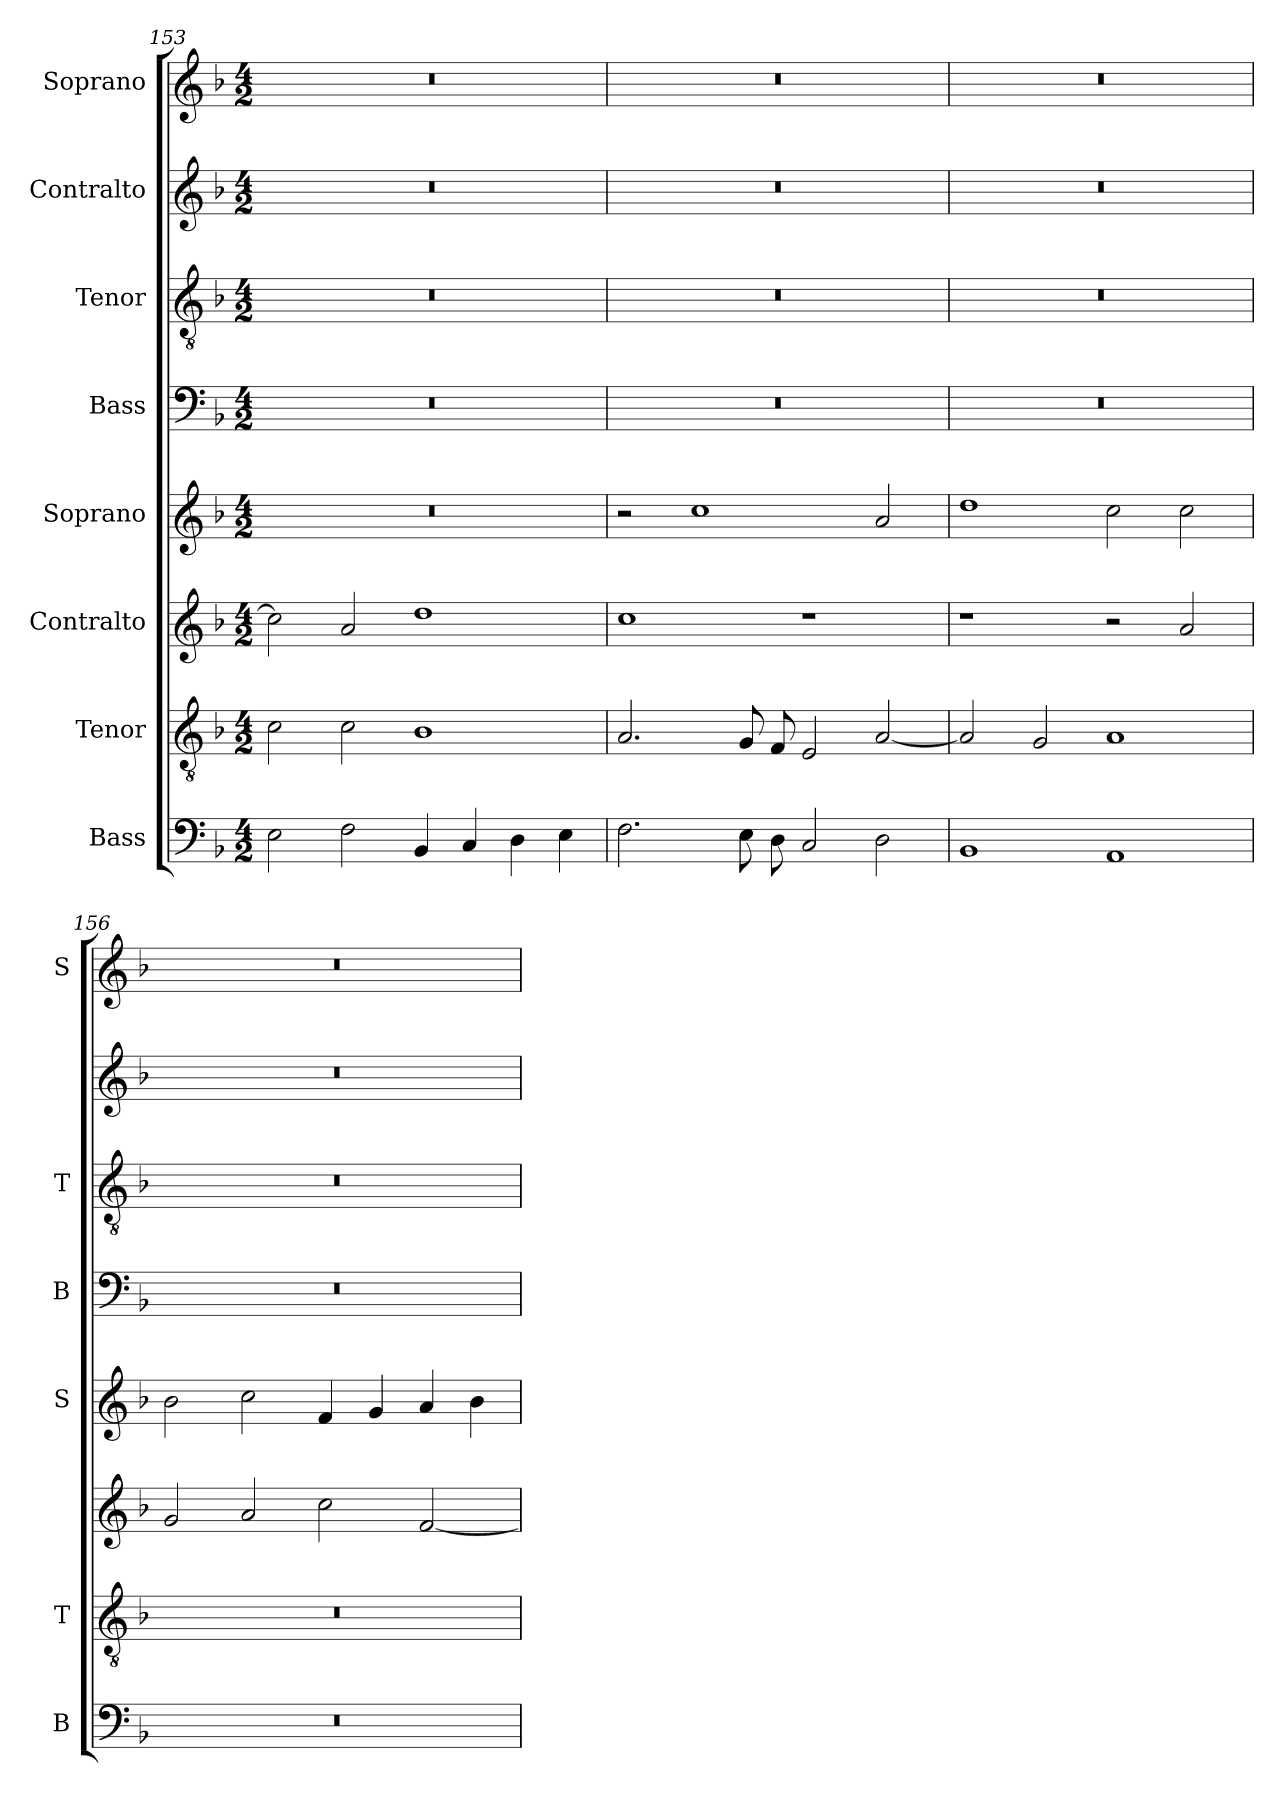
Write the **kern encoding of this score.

**kern	**kern	**kern	**kern	**kern	**kern	**kern	**kern
*part8	*part7	*part6	*part5	*part4	*part3	*part2	*part1
*staff8	*staff7	*staff6	*staff5	*staff4	*staff3	*staff2	*staff1
*I"Bass	*I"Tenor	*I"Contralto	*I"Soprano	*I"Bass	*I"Tenor	*I"Contralto	*I"Soprano
*I'B	*I'T	*	*I'S	*I'B	*I'T	*	*I'S
*clefF4	*clefGv2	*clefG2	*clefG2	*clefF4	*clefGv2	*clefG2	*clefG2
*k[b-]	*k[b-]	*k[b-]	*k[b-]	*k[b-]	*k[b-]	*k[b-]	*k[b-]
*F:ion	*F:ion	*F:ion	*F:ion	*F:ion	*F:ion	*F:ion	*F:ion
*M4/2	*M4/2	*M4/2	*M4/2	*M4/2	*M4/2	*M4/2	*M4/2
=153	=153	=153	=153	=153	=153	=153	=153
2E	2c	2cc]	0r	0r	0r	0r	0r
2F	2c	2a	.	.	.	.	.
4BB-	1B-	1dd	.	.	.	.	.
4C	.	.	.	.	.	.	.
4D	.	.	.	.	.	.	.
4E	.	.	.	.	.	.	.
=154	=154	=154	=154	=154	=154	=154	=154
2.F	2.A	1cc	2r	0r	0r	0r	0r
.	.	.	1cc	.	.	.	.
8E	8G	.	.	.	.	.	.
8D	8F	.	.	.	.	.	.
2C	2E	1r	.	.	.	.	.
2D	[2A	.	2a	.	.	.	.
=155	=155	=155	=155	=155	=155	=155	=155
1BB-	2A]	1r	1dd	0r	0r	0r	0r
.	2G	.	.	.	.	.	.
1AA	1A	2r	2cc	.	.	.	.
.	.	2a	2cc	.	.	.	.
=156	=156	=156	=156	=156	=156	=156	=156
0r	0r	2g	2b-	0r	0r	0r	0r
.	.	2a	2cc	.	.	.	.
.	.	2cc	4f	.	.	.	.
.	.	.	4g	.	.	.	.
.	.	[2f	4a	.	.	.	.
.	.	.	4b-	.	.	.	.
=	=	=	=	=	=	=	=
*-	*-	*-	*-	*-	*-	*-	*-
